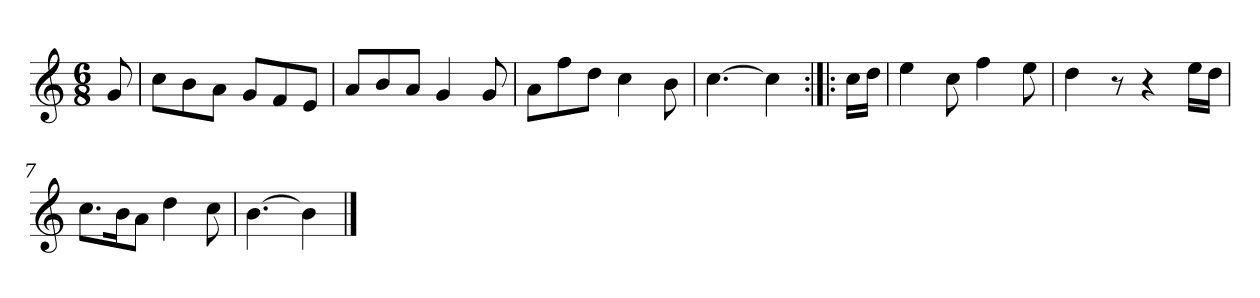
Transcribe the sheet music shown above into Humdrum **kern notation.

**kern
*part1
*staff1
*clefG2
*k[]
*C:
*M6/8
*MM120
=
8g
=1
8cc\L
8b\
8a\J
8g/L
8f/
8e/J
=2
8a/L
8b/
8a/J
4g
8g
=3
8a\L
8ff\
8dd\J
4cc
8b
=4
[4.cc
4cc]
=:|!|:
16cc\LL
16dd\JJ
=5
4ee
8cc
4ff
8ee
=6
4dd
8r
4r
16ee\LL
16dd\JJ
=7
8.cc\L
16b\K
8a\J
4dd
8cc
=8
[4.b
4b]
==
*-
